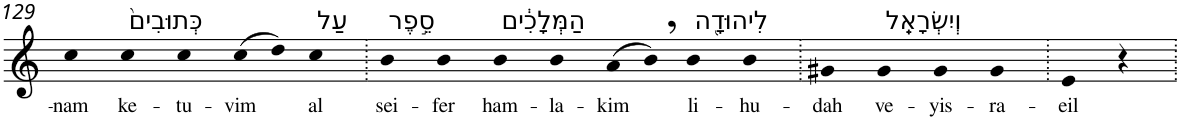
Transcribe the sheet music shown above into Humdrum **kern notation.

**kern	**text
*part1	*part1
*staff1	*staff1
*I"Piano	*
*I'Pno	*
!!LO:PB:g=z
*clefG2	*
*k[]	*
=129	=129
!	!LO:LY:b
4cc	-nam
!LO:TX:a:t=כְּתוּבִים֙	!
!	!LO:LY:b
4cc	ke-
!	!LO:LY:b
4cc	-tu-
!	!LO:LY:b
(>8cc	-vim
8dd)	.
!LO:TX:a:t=עַל	!
!	!LO:LY:b
4cc	al
=130.	=130.
!LO:TX:a:t=סֵ֣פֶר	!
!	!LO:LY:b
4b	sei-
!	!LO:LY:b
4b	-fer
!LO:TX:a:t=הַמְּלָכִ֔ים	!
!	!LO:LY:b
4b	ham-
!	!LO:LY:b
4b	-la-
!	!LO:LY:b
(>8a	-kim
8b,)	.
!LO:TX:a:t=לִיהוּדָ֖ה	!
!	!LO:LY:b
4b	li-
!	!LO:LY:b
4b	-hu-
=131.	=131.
!	!LO:LY:b
4g#X	-dah
!LO:TX:a:t=וְיִשְׂרָאֵֽל	!
!	!LO:LY:b
4g#	ve-
!	!LO:LY:b
4g#	-yis-
!	!LO:LY:b
4g#	-ra-
=132.	=132.
!	!LO:LY:b
4e	-eil
4r	.
=.	=.
*-	*-
